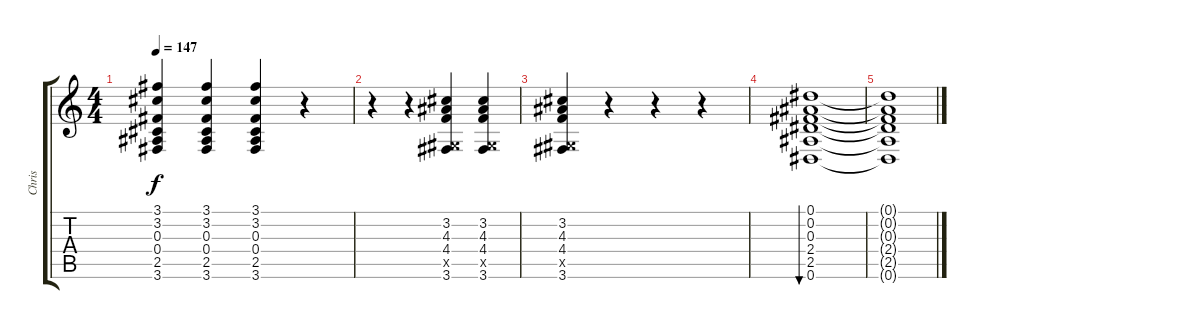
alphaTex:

\track ("Chris" "Chris") {instrument distortionguitar}
\staff {score tabs}
\tuning (Eb4 Bb3 Gb3 Db3 Ab2 Eb2) {hide}
\ts (4 4)
\tempo 147
\clef g2
\ks c
(3.1 3.2 0.3 0.4 2.5 3.6).4{dy f} (3.1 3.2 0.3 0.4 2.5 3.6).4 (3.1 3.2 0.3 0.4 2.5 3.6).4 r.4 |
r.4 r.4 (3.2 4.3 4.4 0.5{x} 3.6).4 (3.2 4.3 4.4 0.5{x} 3.6).4 |
(3.2 4.3 4.4 0.5{x} 3.6).4 r.4 r.4 r.4 |
(0.1 0.2 0.3 2.4 2.5 0.6).1{bu 480} |
(0.1{t} 0.2{t} 0.3{t} 2.4{t} 2.5{t} 0.6{t}).1
